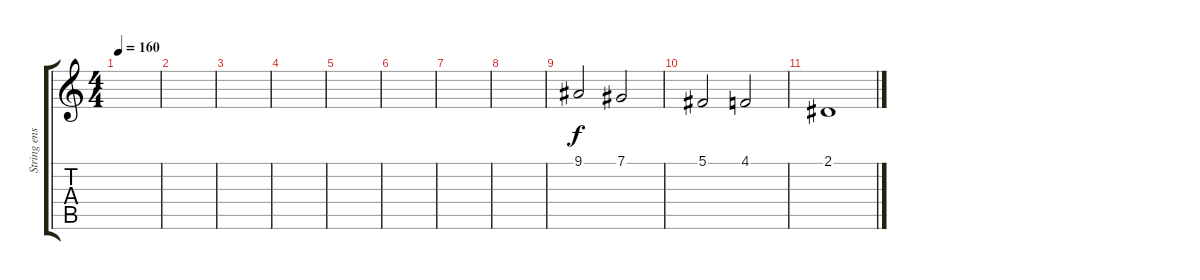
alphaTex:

\track ("String ensemble" "String ens") {instrument choiraahs}
\staff {score tabs}
\tuning (Db4 Ab3 E3 B2 Gb2 Db2) {hide}
\ts (4 4)
\tempo 160
\clef g2
\ks c
|
|
|
|
|
|
|
|
9.1.2 7.1.2 |
5.1.2 4.1.2 |
2.1.1
